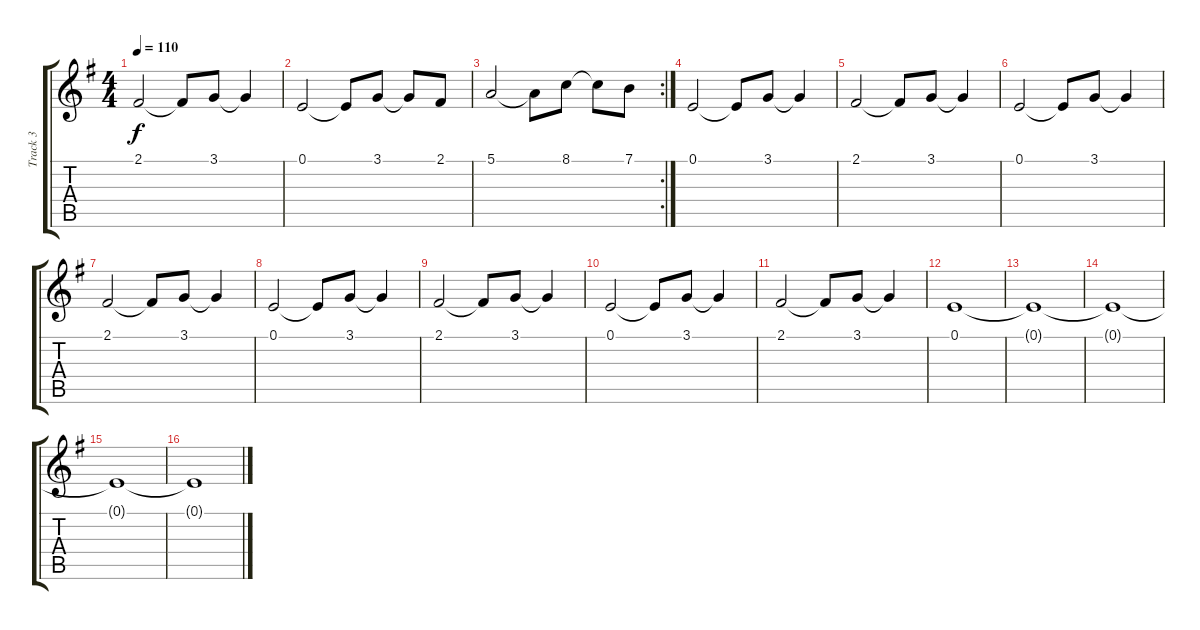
\track ("Track 3" "Track 3") {instrument voiceoohs}
\staff {score tabs}
\tuning (E4 B3 G3 D3 A2 E2) {hide}
\ts (4 4)
\tempo 110
\clef g2
\ks eminor
2.1.2{dy f} 2.1{t}.8 3.1.8 3.1{t}.4 |
0.1.2 0.1{t}.8 3.1.8 3.1{t}.8 2.1.8 |
\rc 2
5.1.2 5.1{t}.8 8.1.8 8.1{t}.8 7.1.8 |
0.1.2 0.1{t}.8 3.1.8 3.1{t}.4 |
2.1.2 2.1{t}.8 3.1.8 3.1{t}.4 |
0.1.2 0.1{t}.8 3.1.8 3.1{t}.4 |
2.1.2 2.1{t}.8 3.1.8 3.1{t}.4 |
0.1.2 0.1{t}.8 3.1.8 3.1{t}.4 |
2.1.2 2.1{t}.8 3.1.8 3.1{t}.4 |
0.1.2 0.1{t}.8 3.1.8 3.1{t}.4 |
2.1.2 2.1{t}.8 3.1.8 3.1{t}.4 |
0.1.1 |
0.1{t}.1 |
0.1{t}.1 |
0.1{t}.1 |
0.1{t}.1
